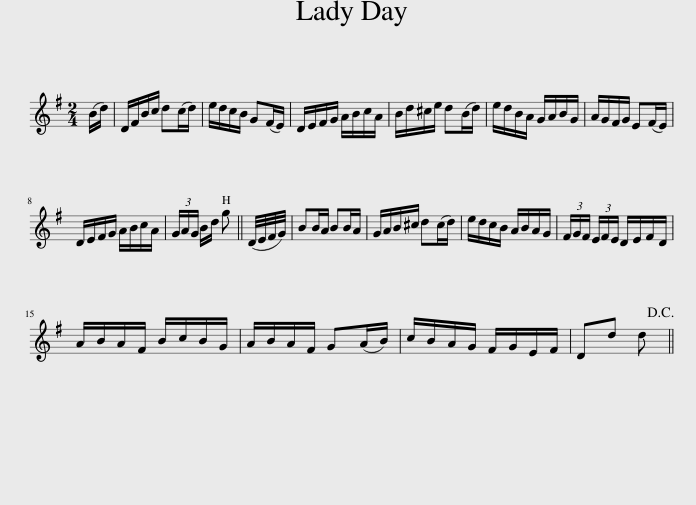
X:1
L:1/8
M:2/4
I:linebreak $
K:G
V:1 treble
V:1
 (B/d/) | D/F/B/c/ d(c/d/) | e/d/c/B/ G(F/E/) | D/E/F/G/ A/B/c/A/ | B/d/^c/e/ d(B/d/) | %5
 e/d/B/A/ G/A/B/G/ | A/G/F/G/ E(F/E/) |$ D/E/F/G/ A/B/c/A/ | (3G/A/G/ B/d/ g || (D/4E/4F/4G/4) | %10
 BB/A/ BB/A/ | G/A/B/^c/ d(c/d/) | e/d/c/B/ A/B/A/G/ | (3F/G/F/ (3E/F/E/ D/E/F/D/ |$ A/B/A/F/ B/c/B/G/ | %15
 A/B/A/F/ G(A/B/) | c/B/A/G/ F/G/E/F/ | Dd d!D.C.! || %18
